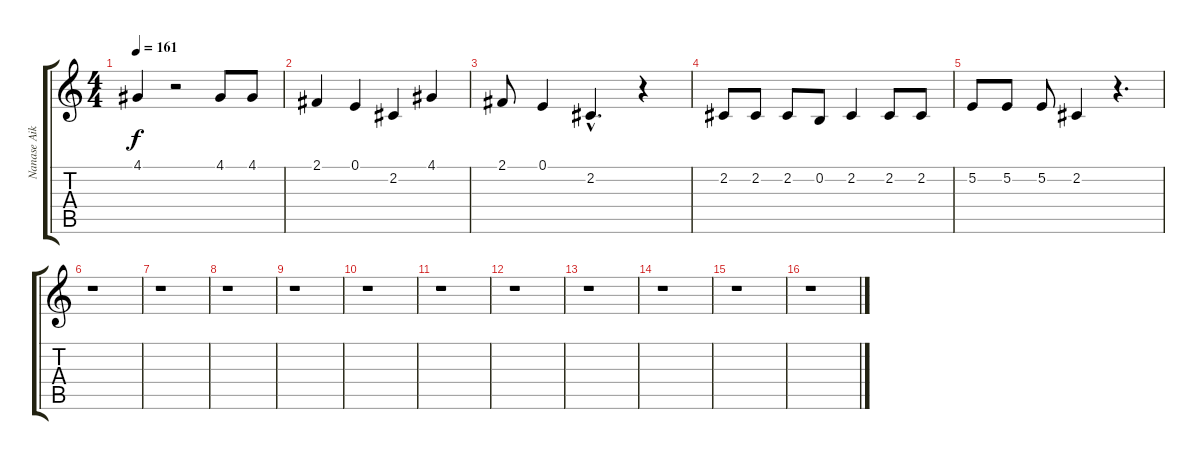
\track ("Nanase Aikawa" "Nanase Aik") {instrument lead1square}
\staff {score tabs}
\tuning (E4 B3 G3 D3 A2 E2) {hide}
\ts (4 4)
\tempo 161
\clef g2
\ks c
4.1{t}.4{dy f} r.2 4.1.8 4.1.8 |
2.1.4 0.1.4 2.2.4 4.1.4 |
2.1.8 0.1.4 2.2{hac}.4{d} r.4 |
2.2.8 2.2.8 2.2.8 0.2.8 2.2.4 2.2.8 2.2.8 |
5.2.8 5.2.8 5.2.8 2.2.4 r.4{d} |
r.1 |
r.1 |
r.1 |
r.1 |
r.1 |
r.1 |
r.1 |
r.1 |
r.1 |
r.1 |
r.1
